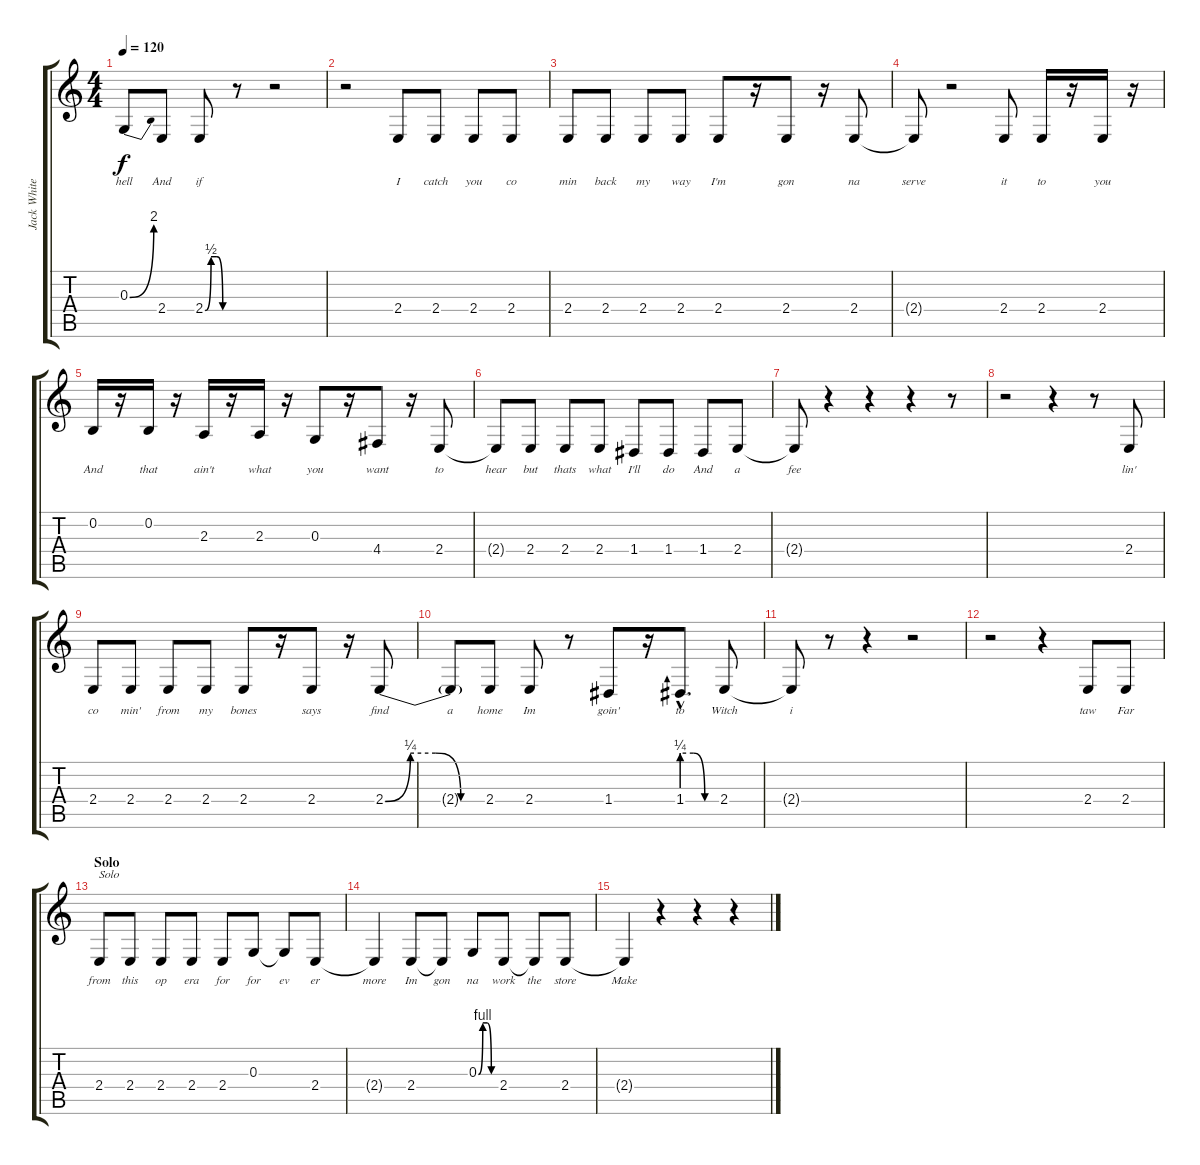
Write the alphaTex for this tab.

\track ("Jack White Voice" "Jack White") {instrument violin}
\staff {score tabs}
\tuning (E4 B3 G3 D3 A2 E2) {hide}
\ts (4 4)
\tempo 120
\clef g2
\ks c
0.3{be (bend 0 0 60 8)}.8{lyrics (0 "hell") lyrics (1 "") lyrics (2 "") lyrics (3 "") lyrics (4 "") dy f} 2.4.8{lyrics (0 "And") lyrics (1 "") lyrics (2 "") lyrics (3 "") lyrics (4 "")} 2.4{be (custom 0 0 15 2 30 2 45 0 60 0)}.8{lyrics (0 "if") lyrics (1 "") lyrics (2 "") lyrics (3 "") lyrics (4 "")} r.8 r.2 |
r.2 2.4.8{lyrics (0 "I") lyrics (1 "") lyrics (2 "") lyrics (3 "") lyrics (4 "")} 2.4.8{lyrics (0 "catch") lyrics (1 "") lyrics (2 "") lyrics (3 "") lyrics (4 "")} 2.4.8{lyrics (0 "you") lyrics (1 "") lyrics (2 "") lyrics (3 "") lyrics (4 "")} 2.4.8{lyrics (0 "co") lyrics (1 "") lyrics (2 "") lyrics (3 "") lyrics (4 "")} |
2.4.8{lyrics (0 "min") lyrics (1 "") lyrics (2 "") lyrics (3 "") lyrics (4 "")} 2.4.8{lyrics (0 "back") lyrics (1 "") lyrics (2 "") lyrics (3 "") lyrics (4 "")} 2.4.8{lyrics (0 "my") lyrics (1 "") lyrics (2 "") lyrics (3 "") lyrics (4 "")} 2.4.8{lyrics (0 "way") lyrics (1 "") lyrics (2 "") lyrics (3 "") lyrics (4 "")} 2.4.8{lyrics (0 "I'm") lyrics (1 "") lyrics (2 "") lyrics (3 "") lyrics (4 "")} r.16 2.4.8{lyrics (0 "gon") lyrics (1 "") lyrics (2 "") lyrics (3 "") lyrics (4 "")} r.16 2.4.8{lyrics (0 "na") lyrics (1 "") lyrics (2 "") lyrics (3 "") lyrics (4 "")} |
2.4{t}.8{lyrics (0 "serve") lyrics (1 "") lyrics (2 "") lyrics (3 "") lyrics (4 "")} r.2 2.4.8{lyrics (0 "it") lyrics (1 "") lyrics (2 "") lyrics (3 "") lyrics (4 "")} 2.4.16{lyrics (0 "to") lyrics (1 "") lyrics (2 "") lyrics (3 "") lyrics (4 "")} r.16 2.4.16{lyrics (0 "you") lyrics (1 "") lyrics (2 "") lyrics (3 "") lyrics (4 "")} r.16 |
0.2.16{lyrics (0 "And") lyrics (1 "") lyrics (2 "") lyrics (3 "") lyrics (4 "")} r.16 0.2.16{lyrics (0 "that") lyrics (1 "") lyrics (2 "") lyrics (3 "") lyrics (4 "")} r.16 2.3.16{lyrics (0 "ain't") lyrics (1 "") lyrics (2 "") lyrics (3 "") lyrics (4 "")} r.16 2.3.16{lyrics (0 "what") lyrics (1 "") lyrics (2 "") lyrics (3 "") lyrics (4 "")} r.16 0.3.8{lyrics (0 "you") lyrics (1 "") lyrics (2 "") lyrics (3 "") lyrics (4 "")} r.16 4.4.8{lyrics (0 "want") lyrics (1 "") lyrics (2 "") lyrics (3 "") lyrics (4 "")} r.16 2.4.8{lyrics (0 "to") lyrics (1 "") lyrics (2 "") lyrics (3 "") lyrics (4 "")} |
2.4{t}.8{lyrics (0 "hear") lyrics (1 "") lyrics (2 "") lyrics (3 "") lyrics (4 "")} 2.4.8{lyrics (0 "but") lyrics (1 "") lyrics (2 "") lyrics (3 "") lyrics (4 "")} 2.4.8{lyrics (0 "thats") lyrics (1 "") lyrics (2 "") lyrics (3 "") lyrics (4 "")} 2.4.8{lyrics (0 "what") lyrics (1 "") lyrics (2 "") lyrics (3 "") lyrics (4 "")} 1.4.8{lyrics (0 "I'll") lyrics (1 "") lyrics (2 "") lyrics (3 "") lyrics (4 "")} 1.4.8{lyrics (0 "do") lyrics (1 "") lyrics (2 "") lyrics (3 "") lyrics (4 "")} 1.4.8{lyrics (0 "And") lyrics (1 "") lyrics (2 "") lyrics (3 "") lyrics (4 "")} 2.4.8{lyrics (0 "a") lyrics (1 "") lyrics (2 "") lyrics (3 "") lyrics (4 "")} |
2.4{t}.8{lyrics (0 "fee") lyrics (1 "") lyrics (2 "") lyrics (3 "") lyrics (4 "")} r.4 r.4 r.4 r.8 |
r.2 r.4 r.8 2.4.8{lyrics (0 "lin'") lyrics (1 "") lyrics (2 "") lyrics (3 "") lyrics (4 "")} |
2.4.8{lyrics (0 "co") lyrics (1 "") lyrics (2 "") lyrics (3 "") lyrics (4 "")} 2.4.8{lyrics (0 "min'") lyrics (1 "") lyrics (2 "") lyrics (3 "") lyrics (4 "")} 2.4.8{lyrics (0 "from") lyrics (1 "") lyrics (2 "") lyrics (3 "") lyrics (4 "")} 2.4.8{lyrics (0 "my") lyrics (1 "") lyrics (2 "") lyrics (3 "") lyrics (4 "")} 2.4.8{lyrics (0 "bones") lyrics (1 "") lyrics (2 "") lyrics (3 "") lyrics (4 "")} r.16 2.4.8{lyrics (0 "says") lyrics (1 "") lyrics (2 "") lyrics (3 "") lyrics (4 "")} r.16 2.4{be (custom 0 0 15 1 30 1 45 0 60 0)}.8{lyrics (0 "find") lyrics (1 "") lyrics (2 "") lyrics (3 "") lyrics (4 "")} |
2.4{t}.8{lyrics (0 "a") lyrics (1 "") lyrics (2 "") lyrics (3 "") lyrics (4 "")} 2.4.8{lyrics (0 "home") lyrics (1 "") lyrics (2 "") lyrics (3 "") lyrics (4 "")} 2.4.8{lyrics (0 "Im") lyrics (1 "") lyrics (2 "") lyrics (3 "") lyrics (4 "")} r.8 1.4.8{lyrics (0 "goin'") lyrics (1 "") lyrics (2 "") lyrics (3 "") lyrics (4 "")} r.16 1.4{be (custom 0 1 20 1 40 0 60 0) hac}.8{d lyrics (0 "to") lyrics (1 "") lyrics (2 "") lyrics (3 "") lyrics (4 "")} 2.4.8{lyrics (0 "Witch") lyrics (1 "") lyrics (2 "") lyrics (3 "") lyrics (4 "")} |
2.4{t}.8{lyrics (0 "i") lyrics (1 "") lyrics (2 "") lyrics (3 "") lyrics (4 "")} r.8 r.4 r.2 |
r.2 r.4 2.4.8{lyrics (0 "taw") lyrics (1 "") lyrics (2 "") lyrics (3 "") lyrics (4 "")} 2.4.8{lyrics (0 "Far") lyrics (1 "") lyrics (2 "") lyrics (3 "") lyrics (4 "")} |
\section ("" "Solo")
2.4.8{txt "Solo" lyrics (0 "from") lyrics (1 "") lyrics (2 "") lyrics (3 "") lyrics (4 "")} 2.4.8{lyrics (0 "this") lyrics (1 "") lyrics (2 "") lyrics (3 "") lyrics (4 "")} 2.4.8{lyrics (0 "op") lyrics (1 "") lyrics (2 "") lyrics (3 "") lyrics (4 "")} 2.4.8{lyrics (0 "era") lyrics (1 "") lyrics (2 "") lyrics (3 "") lyrics (4 "")} 2.4.8{lyrics (0 "for") lyrics (1 "") lyrics (2 "") lyrics (3 "") lyrics (4 "")} 0.3.8{lyrics (0 "for") lyrics (1 "") lyrics (2 "") lyrics (3 "") lyrics (4 "")} 0.3{t}.8{lyrics (0 "ev") lyrics (1 "") lyrics (2 "") lyrics (3 "") lyrics (4 "")} 2.4.8{lyrics (0 "er") lyrics (1 "") lyrics (2 "") lyrics (3 "") lyrics (4 "")} |
2.4{t}.4{lyrics (0 "more") lyrics (1 "") lyrics (2 "") lyrics (3 "") lyrics (4 "")} 2.4.8{lyrics (0 "Im") lyrics (1 "") lyrics (2 "") lyrics (3 "") lyrics (4 "")} 2.4{t}.8{lyrics (0 "gon") lyrics (1 "") lyrics (2 "") lyrics (3 "") lyrics (4 "")} 0.3{be (custom 0 0 15 4 30 4 45 0 60 0)}.8{lyrics (0 "na") lyrics (1 "") lyrics (2 "") lyrics (3 "") lyrics (4 "")} 2.4.8{lyrics (0 "work") lyrics (1 "") lyrics (2 "") lyrics (3 "") lyrics (4 "")} 2.4{t}.8{lyrics (0 "the") lyrics (1 "") lyrics (2 "") lyrics (3 "") lyrics (4 "")} 2.4.8{lyrics (0 "store") lyrics (1 "") lyrics (2 "") lyrics (3 "") lyrics (4 "")} |
2.4{t}.4{lyrics (0 "Make") lyrics (1 "") lyrics (2 "") lyrics (3 "") lyrics (4 "")} r.4 r.4 r.4
